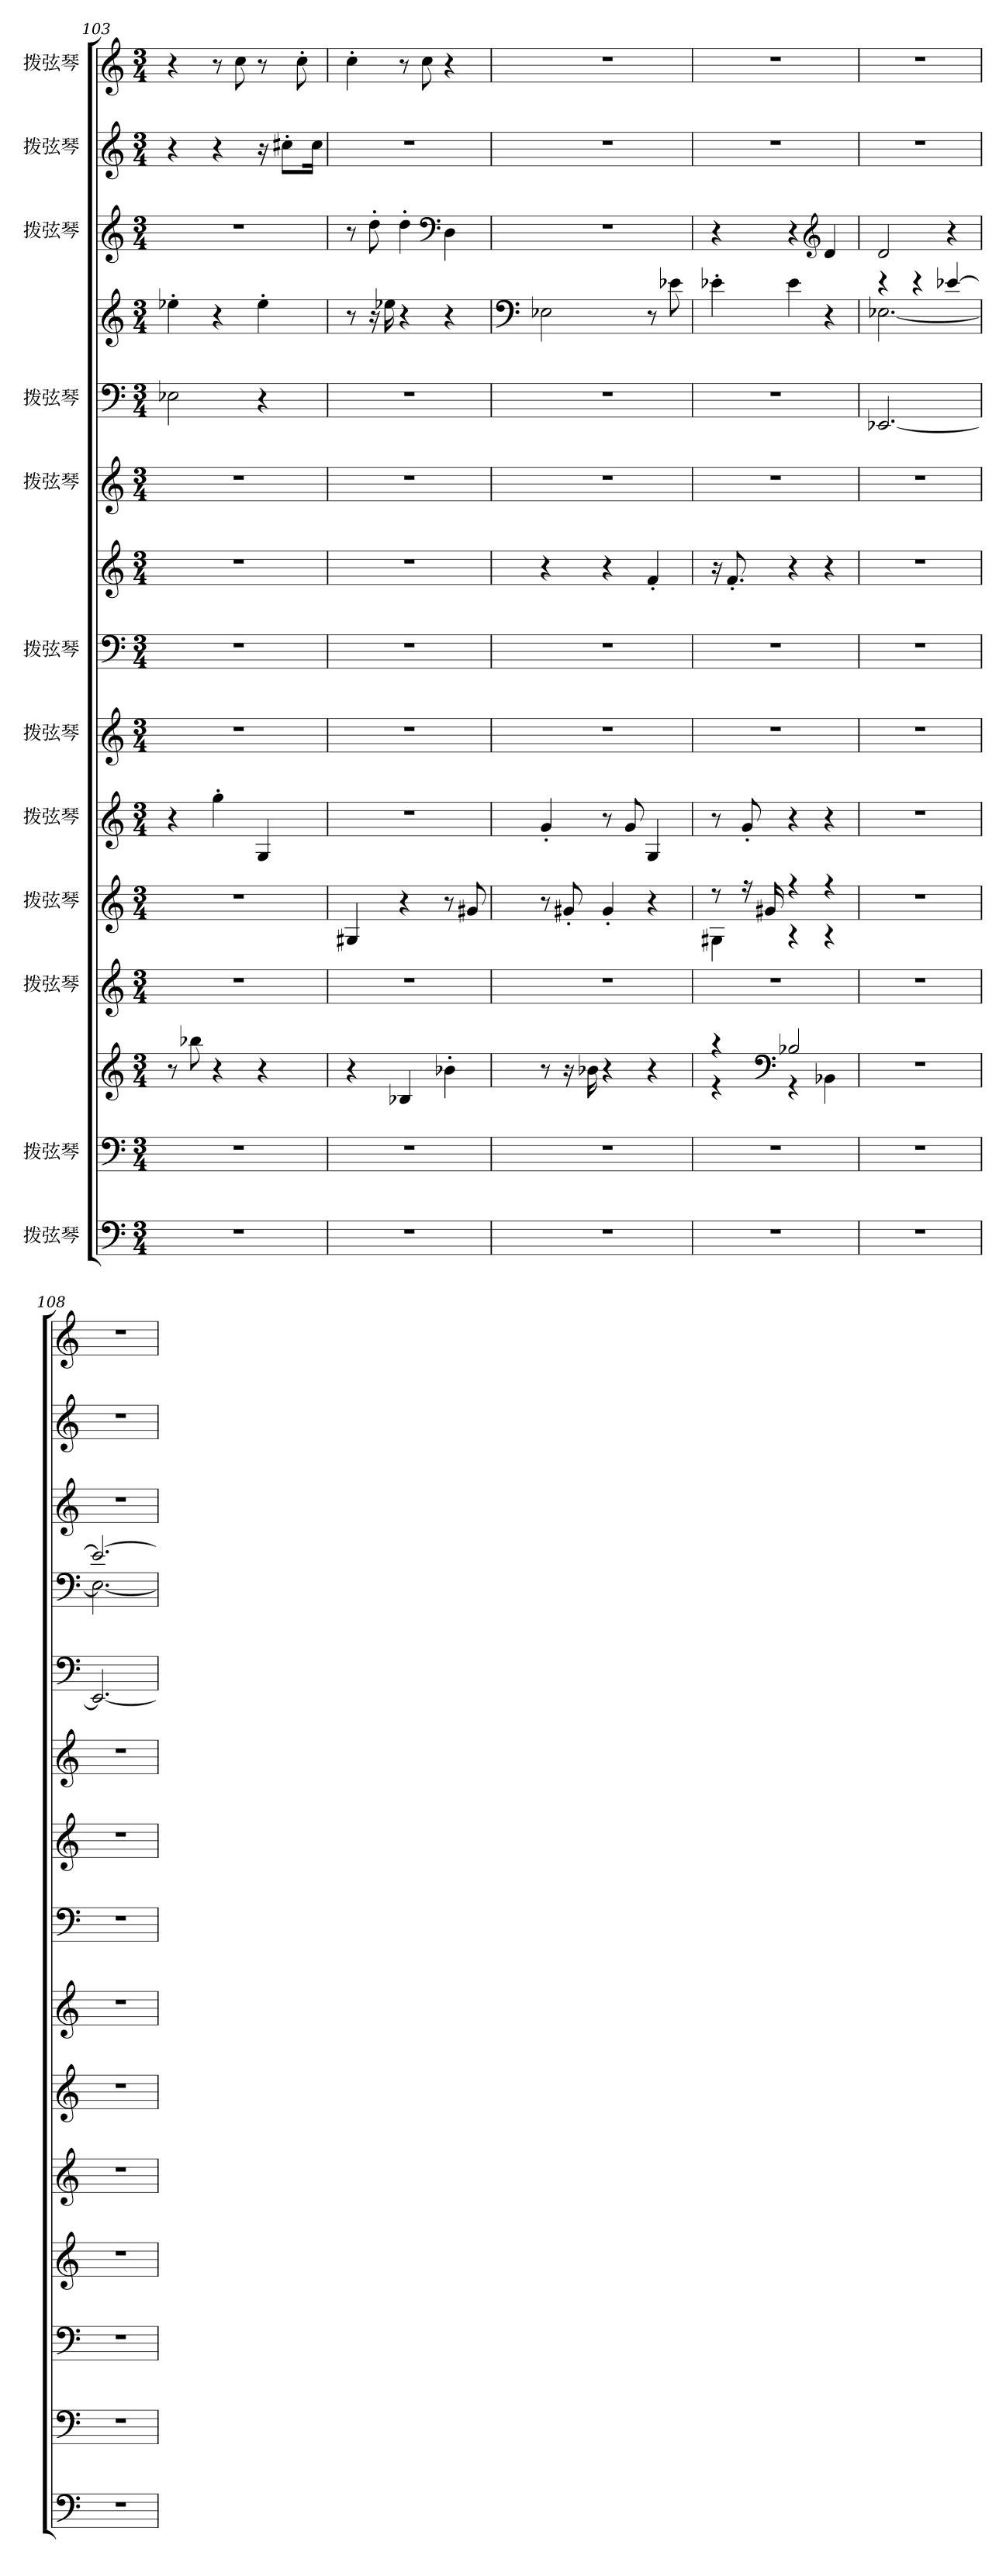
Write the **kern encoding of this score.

**kern	**kern	**kern	**kern	**kern	**kern	**kern	**kern	**kern	**kern	**kern	**kern	**kern	**kern	**kern
*part12	*part11	*part11	*part10	*part9	*part8	*part7	*part6	*part6	*part5	*part4	*part4	*part3	*part2	*part1
*staff15	*staff14	*staff13	*staff12	*staff11	*staff10	*staff9	*staff8	*staff7	*staff6	*staff5	*staff4	*staff3	*staff2	*staff1
*I"拨弦琴	*I"拨弦琴	*	*I"拨弦琴	*I"拨弦琴	*I"拨弦琴	*I"拨弦琴	*I"拨弦琴	*	*I"拨弦琴	*I"拨弦琴	*	*I"拨弦琴	*I"拨弦琴	*I"拨弦琴
*clefF4	*clefF4	*clefG2	*clefG2	*clefG2	*clefG2	*clefG2	*clefF4	*clefG2	*clefG2	*clefF4	*clefG2	*clefG2	*clefG2	*clefG2
*k[]	*k[]	*k[]	*k[]	*k[]	*k[]	*k[]	*k[]	*k[]	*k[]	*k[]	*k[]	*k[]	*k[]	*k[]
*M3/4	*M3/4	*M3/4	*M3/4	*M3/4	*M3/4	*M3/4	*M3/4	*M3/4	*M3/4	*M3/4	*M3/4	*M3/4	*M3/4	*M3/4
=103	=103	=103	=103	=103	=103	=103	=103	=103	=103	=103	=103	=103	=103	=103
2.r	2.r	8r	2.r	2.r	4r	2.r	2.r	2.r	2.r	2E-X\	4ee-X'\	2.r	4r	4r
.	.	8bb-X\	.	.	.	.	.	.	.	.	.	.	.	.
.	.	4r	.	.	4gg'\	.	.	.	.	.	4r	.	4r	8r
.	.	.	.	.	.	.	.	.	.	.	.	.	.	8cc\
.	.	4r	.	.	4G/	.	.	.	.	4r	4ee-'\	.	16r	8r
.	.	.	.	.	.	.	.	.	.	.	.	.	8cc#X'\L	.
.	.	.	.	.	.	.	.	.	.	.	.	.	.	8cc'\
.	.	.	.	.	.	.	.	.	.	.	.	.	16cc#\Jk	.
=104	=104	=104	=104	=104	=104	=104	=104	=104	=104	=104	=104	=104	=104	=104
2.r	2.r	4r	2.r	4G#X/	2.r	2.r	2.r	2.r	2.r	2.r	8r	8r	2.r	4cc'\
.	.	.	.	.	.	.	.	.	.	.	16r	8dd'\	.	.
.	.	.	.	.	.	.	.	.	.	.	16ee-X\	.	.	.
.	.	4B-X/	.	4r	.	.	.	.	.	.	4r	4dd'\	.	8r
.	.	.	.	.	.	.	.	.	.	.	.	.	.	8cc\
*	*	*	*	*	*	*	*	*	*	*	*	*clefF4	*	*
.	.	4b-X'\	.	8r	.	.	.	.	.	.	4r	4D\	.	4r
.	.	.	.	8g#X/	.	.	.	.	.	.	.	.	.	.
=105	=105	=105	=105	=105	=105	=105	=105	=105	=105	=105	=105	=105	=105	=105
*	*	*	*	*	*	*	*	*	*	*	*clefF4	*	*	*
2.r	2.r	8r	2.r	8r	4g'/	2.r	2.r	4r	2.r	2.r	2E-X\	2.r	2.r	2.r
.	.	16r	.	8g#X'/	.	.	.	.	.	.	.	.	.	.
.	.	16b-X\	.	.	.	.	.	.	.	.	.	.	.	.
.	.	4r	.	4g#'/	8r	.	.	4r	.	.	.	.	.	.
.	.	.	.	.	8g/	.	.	.	.	.	.	.	.	.
.	.	4r	.	4r	4G/	.	.	4f'/	.	.	8r	.	.	.
.	.	.	.	.	.	.	.	.	.	.	8e-X\	.	.	.
!!LO:PB:g=z
=106	=106	=106	=106	=106	=106	=106	=106	=106	=106	=106	=106	=106	=106	=106
*	*	*^	*	*^	*	*	*	*	*	*	*	*	*	*
2.r	2.r	4r	4r	2.r	8r	4G#X\	8r	2.r	2.r	16r	2.r	2.r	4e-X'\	4r	2.r	2.r
.	.	.	.	.	.	.	.	.	.	8.f'/	.	.	.	.	.	.
.	.	.	.	.	16r	.	8g'/	.	.	.	.	.	.	.	.	.
.	.	.	.	.	16g#X/	.	.	.	.	.	.	.	.	.	.	.
*	*	*clefF4	*	*	*	*	*	*	*	*	*	*	*	*	*	*
.	.	2B-X/	4r	.	4r	4r	4r	.	.	4r	.	.	4e-\	4r	.	.
*	*	*	*	*	*	*	*	*	*	*	*	*	*	*clefG2	*	*
.	.	.	4BB-X\	.	4r	4r	4r	.	.	4r	.	.	4r	4d/	.	.
*	*	*v	*v	*	*v	*v	*	*	*	*	*	*	*	*	*	*
=107	=107	=107	=107	=107	=107	=107	=107	=107	=107	=107	=107	=107	=107	=107
*	*	*	*	*	*	*	*	*	*	*	*^	*	*	*
2.r	2.r	2.r	2.r	2.r	2.r	2.r	2.r	2.r	2.r	[2.EE-X/	4r	[2.E-X\	2d/	2.r	2.r
.	.	.	.	.	.	.	.	.	.	.	4r	.	.	.	.
.	.	.	.	.	.	.	.	.	.	.	[4e-X/	.	4r	.	.
=108	=108	=108	=108	=108	=108	=108	=108	=108	=108	=108	=108	=108	=108	=108	=108
2.r	2.r	2.r	2.r	2.r	2.r	2.r	2.r	2.r	2.r	2.EE-/_	2.e-/_	2.E-\_	2.r	2.r	2.r
*	*	*	*	*	*	*	*	*	*	*	*v	*v	*	*	*
=	=	=	=	=	=	=	=	=	=	=	=	=	=	=
*-	*-	*-	*-	*-	*-	*-	*-	*-	*-	*-	*-	*-	*-	*-
